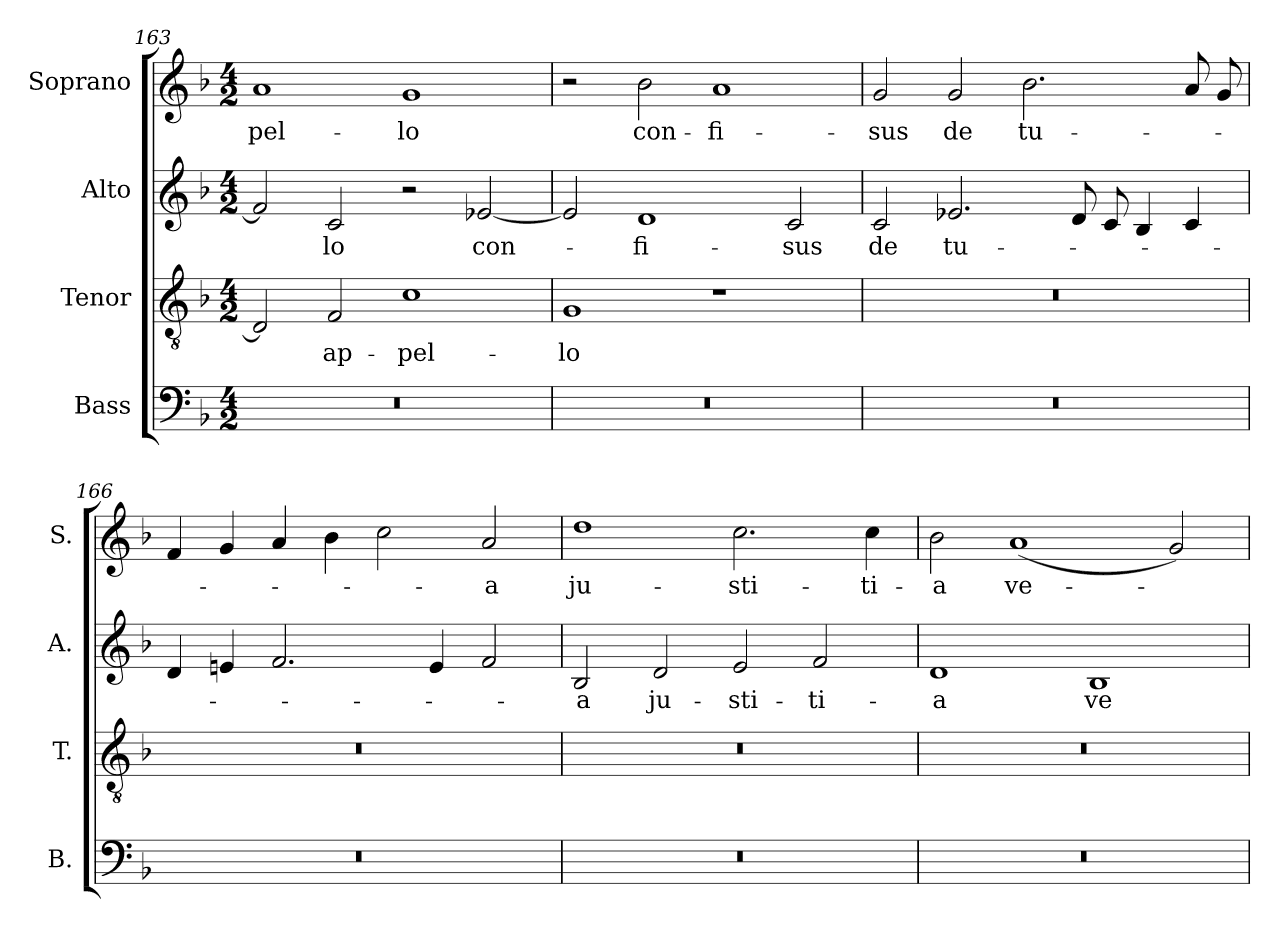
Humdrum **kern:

**kern	**kern	**text	**kern	**text	**kern	**text
*part4	*part3	*part3	*part2	*part2	*part1	*part1
*staff4	*staff3	*staff3	*staff2	*staff2	*staff1	*staff1
*I"Bass	*I"Tenor	*	*I"Alto	*	*I"Soprano	*
*I'B.	*I'T.	*	*I'A.	*	*I'S.	*
*clefF4	*clefGv2	*	*clefG2	*	*clefG2	*
*	*ITrd7c12	*	*	*	*	*
*k[b-]	*k[b-]	*	*k[b-]	*	*k[b-]	*
*F:	*F:	*	*F:	*	*F:	*
*M4/2	*M4/2	*	*M4/2	*	*M4/2	*
=163	=163	=163	=163	=163	=163	=163
!LO:N:vis=1	!	!	!	!	!	!
!	!	!	!	!	!	!LO:LY:b:color=#000000
0r	2DDi/]	.	2fi/]	.	1ai	-pel-
!	!	!LO:LY:b:color=#000000	!	!	!	!
!	!	!	!	!LO:LY:b:color=#000000	!	!
.	2FFi/	ap-	2ci/	-lo	.	.
!	!	!LO:LY:b:color=#000000	!	!	!	!
!	!	!	!	!	!	!LO:LY:b:color=#000000
.	1Ci	-pel-	2r	.	1gi	-lo
!	!	!	!	!LO:LY:b:color=#000000	!	!
.	.	.	[2e-Xi/	con-	.	.
=164	=164	=164	=164	=164	=164	=164
!LO:N:vis=1	!	!	!	!	!	!
!	!	!LO:LY:b:color=#000000	!	!	!	!
0r	1GGi	-lo	2e-i/]	.	2r	.
!	!	!	!	!LO:LY:b:color=#000000	!	!
!	!	!	!	!	!	!LO:LY:b:color=#000000
.	.	.	1di	-fi-	2b-i\	con-
!	!	!	!	!	!	!LO:LY:b:color=#000000
.	1r	.	.	.	1ai	-fi-
!	!	!	!	!LO:LY:b:color=#000000	!	!
.	.	.	2ci/	-sus	.	.
=165	=165	=165	=165	=165	=165	=165
!LO:N:vis=1	!LO:N:vis=1	!	!	!	!	!
!	!	!	!	!LO:LY:b:color=#000000	!	!
!	!	!	!	!	!	!LO:LY:b:color=#000000
0r	0r	.	2ci/	de	2gi/	-sus
!	!	!	!	!LO:LY:b:color=#000000	!	!
!	!	!	!	!	!	!LO:LY:b:color=#000000
.	.	.	2.e-Xi/	tu-	2gi/	de
!	!	!	!	!	!	!LO:LY:b:color=#000000
.	.	.	.	.	2.b-i\	tu-
.	.	.	8di/	.	.	.
.	.	.	8ci/	.	.	.
.	.	.	4B-i/	.	.	.
.	.	.	4ci/	.	8ai/	.
.	.	.	.	.	8gi/	.
=166	=166	=166	=166	=166	=166	=166
!LO:N:vis=1	!LO:N:vis=1	!	!	!	!	!
0r	0r	.	4di/	.	4fi/	.
.	.	.	4eni/	.	4gi/	.
.	.	.	2.fi/	.	4ai/	.
.	.	.	.	.	4b-i\	.
.	.	.	.	.	2cci\	.
.	.	.	4ei/	.	.	.
!	!	!	!	!	!	!LO:LY:b:color=#000000
.	.	.	2fi/	.	2ai/	-a
=167	=167	=167	=167	=167	=167	=167
!LO:N:vis=1	!LO:N:vis=1	!	!	!	!	!
!	!	!	!	!LO:LY:b:color=#000000	!	!
!	!	!	!	!	!	!LO:LY:b:color=#000000
0r	0r	.	2B-i/	-a	1ddi	ju-
!	!	!	!	!LO:LY:b:color=#000000	!	!
.	.	.	2di/	ju-	.	.
!	!	!	!	!LO:LY:b:color=#000000	!	!
!	!	!	!	!	!	!LO:LY:b:color=#000000
.	.	.	2ei/	-sti-	2.cci\	-sti-
!	!	!	!	!LO:LY:b:color=#000000	!	!
.	.	.	2fi/	-ti-	.	.
!	!	!	!	!	!	!LO:LY:b:color=#000000
.	.	.	.	.	4cci\	-ti-
!!LO:LB:g=z
=168	=168	=168	=168	=168	=168	=168
!LO:N:vis=1	!LO:N:vis=1	!	!	!	!	!
!	!	!	!	!LO:LY:b:color=#000000	!	!
!	!	!	!	!	!	!LO:LY:b:color=#000000
0r	0r	.	1di	-a	2b-i\	-a
!	!	!	!	!	!	!LO:LY:b:color=#000000
.	.	.	.	.	(1ai	ve-
!	!	!	!	!LO:LY:b:color=#000000	!	!
.	.	.	1B-i	ve-	.	.
.	.	.	.	.	2gi/)	.
=	=	=	=	=	=	=
*-	*-	*-	*-	*-	*-	*-
